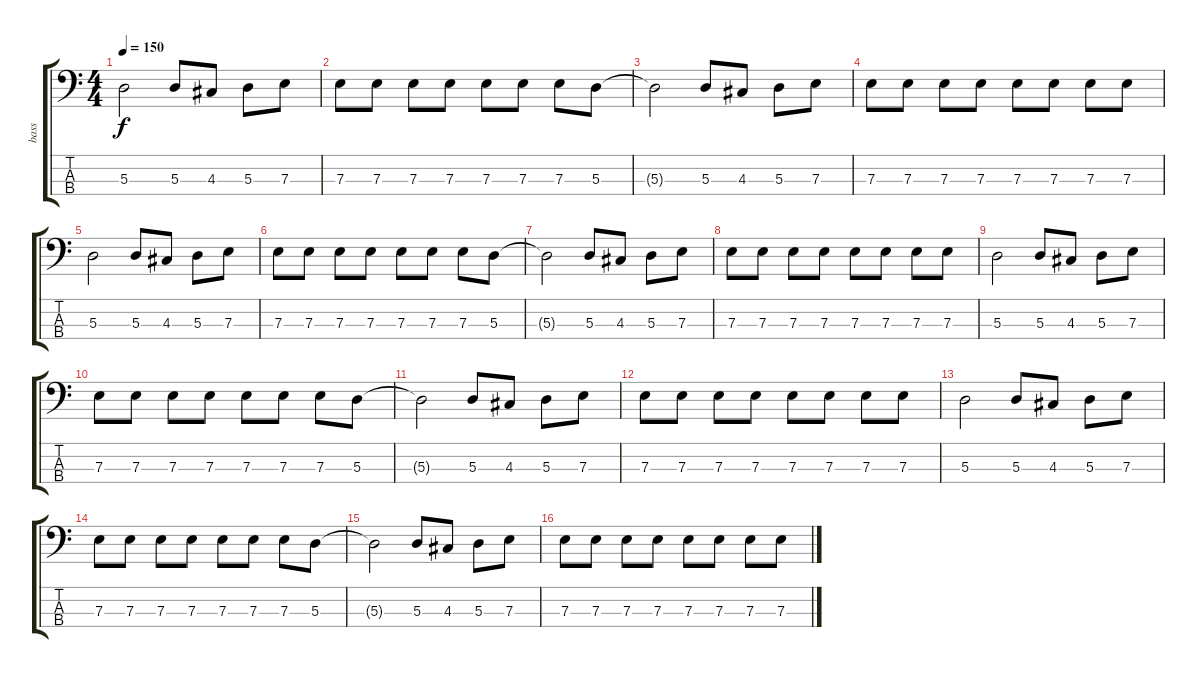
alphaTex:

\track ("bass" "bass") {instrument electricbassfinger}
\staff {score tabs}
\tuning (G2 D2 A1 E1) {hide}
\ts (4 4)
\tempo 150
\clef f4
\ks c
5.3.2{dy f} 5.3.8 4.3.8 5.3.8 7.3.8 |
7.3.8 7.3.8 7.3.8 7.3.8 7.3.8 7.3.8 7.3.8 5.3.8 |
5.3{t}.2 5.3.8 4.3.8 5.3.8 7.3.8 |
7.3.8 7.3.8 7.3.8 7.3.8 7.3.8 7.3.8 7.3.8 7.3.8 |
5.3.2 5.3.8 4.3.8 5.3.8 7.3.8 |
7.3.8 7.3.8 7.3.8 7.3.8 7.3.8 7.3.8 7.3.8 5.3.8 |
5.3{t}.2 5.3.8 4.3.8 5.3.8 7.3.8 |
7.3.8 7.3.8 7.3.8 7.3.8 7.3.8 7.3.8 7.3.8 7.3.8 |
5.3.2 5.3.8 4.3.8 5.3.8 7.3.8 |
7.3.8 7.3.8 7.3.8 7.3.8 7.3.8 7.3.8 7.3.8 5.3.8 |
5.3{t}.2 5.3.8 4.3.8 5.3.8 7.3.8 |
7.3.8 7.3.8 7.3.8 7.3.8 7.3.8 7.3.8 7.3.8 7.3.8 |
5.3.2 5.3.8 4.3.8 5.3.8 7.3.8 |
7.3.8 7.3.8 7.3.8 7.3.8 7.3.8 7.3.8 7.3.8 5.3.8 |
5.3{t}.2 5.3.8 4.3.8 5.3.8 7.3.8 |
7.3.8 7.3.8 7.3.8 7.3.8 7.3.8 7.3.8 7.3.8 7.3.8
